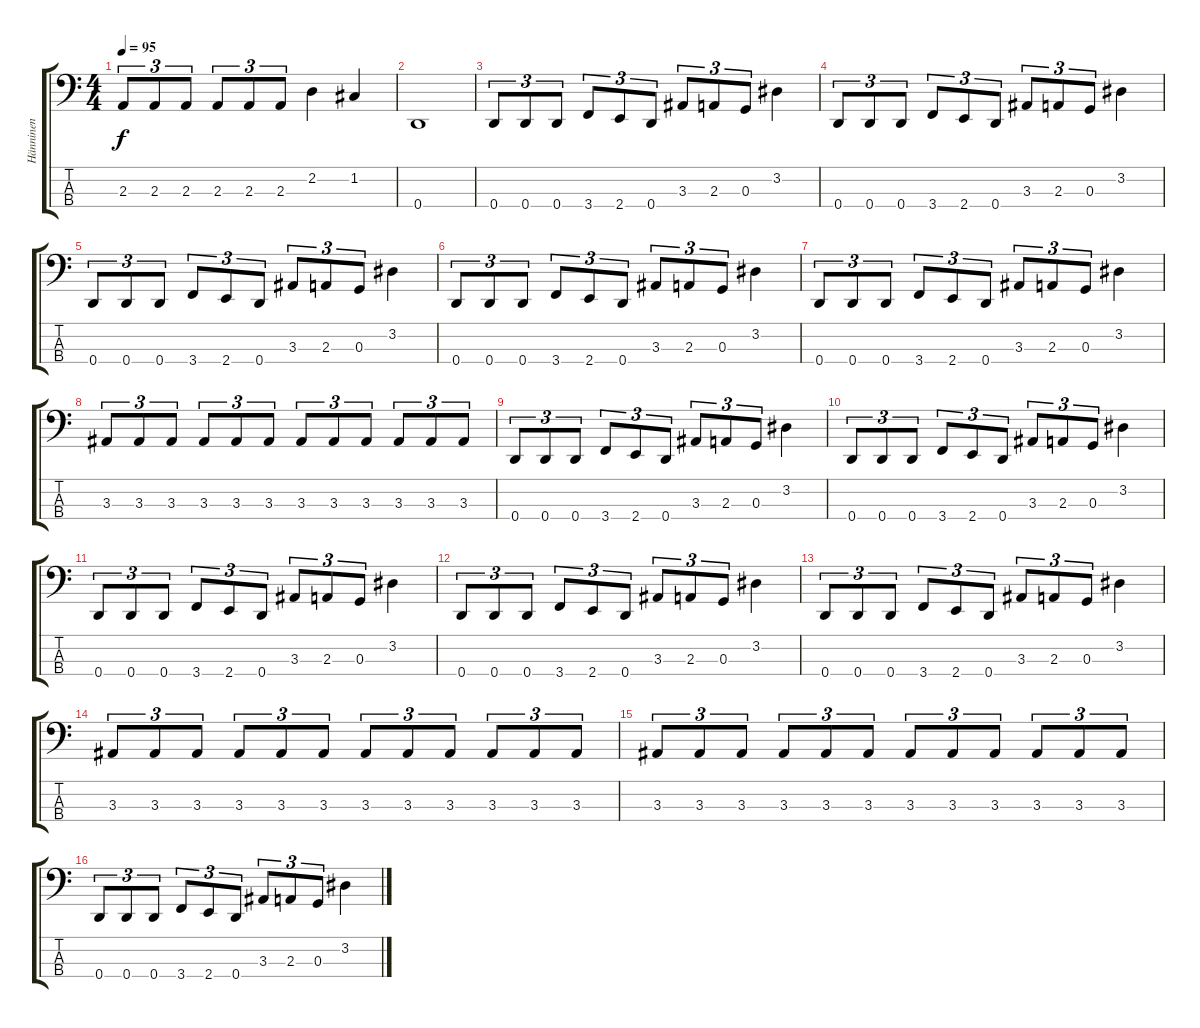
\track ("Hänninen" "Hänninen") {instrument electricbassfinger}
\staff {score tabs}
\tuning (F2 C2 G1 D1) {hide}
\ts (4 4)
\tempo 95
\clef f4
\ks c
2.3.8{tu (3 2) dy f} 2.3.8{tu (3 2)} 2.3.8{tu (3 2)} 2.3.8{tu (3 2)} 2.3.8{tu (3 2)} 2.3.8{tu (3 2)} 2.2.4 1.2.4 |
0.4.1 |
0.4.8{tu (3 2)} 0.4.8{tu (3 2)} 0.4.8{tu (3 2)} 3.4.8{tu (3 2)} 2.4.8{tu (3 2)} 0.4.8{tu (3 2)} 3.3.8{tu (3 2)} 2.3.8{tu (3 2)} 0.3.8{tu (3 2)} 3.2.4 |
0.4.8{tu (3 2)} 0.4.8{tu (3 2)} 0.4.8{tu (3 2)} 3.4.8{tu (3 2)} 2.4.8{tu (3 2)} 0.4.8{tu (3 2)} 3.3.8{tu (3 2)} 2.3.8{tu (3 2)} 0.3.8{tu (3 2)} 3.2.4 |
0.4.8{tu (3 2)} 0.4.8{tu (3 2)} 0.4.8{tu (3 2)} 3.4.8{tu (3 2)} 2.4.8{tu (3 2)} 0.4.8{tu (3 2)} 3.3.8{tu (3 2)} 2.3.8{tu (3 2)} 0.3.8{tu (3 2)} 3.2.4 |
0.4.8{tu (3 2)} 0.4.8{tu (3 2)} 0.4.8{tu (3 2)} 3.4.8{tu (3 2)} 2.4.8{tu (3 2)} 0.4.8{tu (3 2)} 3.3.8{tu (3 2)} 2.3.8{tu (3 2)} 0.3.8{tu (3 2)} 3.2.4 |
0.4.8{tu (3 2)} 0.4.8{tu (3 2)} 0.4.8{tu (3 2)} 3.4.8{tu (3 2)} 2.4.8{tu (3 2)} 0.4.8{tu (3 2)} 3.3.8{tu (3 2)} 2.3.8{tu (3 2)} 0.3.8{tu (3 2)} 3.2.4 |
3.3.8{tu (3 2)} 3.3.8{tu (3 2)} 3.3.8{tu (3 2)} 3.3.8{tu (3 2)} 3.3.8{tu (3 2)} 3.3.8{tu (3 2)} 3.3.8{tu (3 2)} 3.3.8{tu (3 2)} 3.3.8{tu (3 2)} 3.3.8{tu (3 2)} 3.3.8{tu (3 2)} 3.3.8{tu (3 2)} |
0.4.8{tu (3 2)} 0.4.8{tu (3 2)} 0.4.8{tu (3 2)} 3.4.8{tu (3 2)} 2.4.8{tu (3 2)} 0.4.8{tu (3 2)} 3.3.8{tu (3 2)} 2.3.8{tu (3 2)} 0.3.8{tu (3 2)} 3.2.4 |
0.4.8{tu (3 2)} 0.4.8{tu (3 2)} 0.4.8{tu (3 2)} 3.4.8{tu (3 2)} 2.4.8{tu (3 2)} 0.4.8{tu (3 2)} 3.3.8{tu (3 2)} 2.3.8{tu (3 2)} 0.3.8{tu (3 2)} 3.2.4 |
0.4.8{tu (3 2)} 0.4.8{tu (3 2)} 0.4.8{tu (3 2)} 3.4.8{tu (3 2)} 2.4.8{tu (3 2)} 0.4.8{tu (3 2)} 3.3.8{tu (3 2)} 2.3.8{tu (3 2)} 0.3.8{tu (3 2)} 3.2.4 |
0.4.8{tu (3 2)} 0.4.8{tu (3 2)} 0.4.8{tu (3 2)} 3.4.8{tu (3 2)} 2.4.8{tu (3 2)} 0.4.8{tu (3 2)} 3.3.8{tu (3 2)} 2.3.8{tu (3 2)} 0.3.8{tu (3 2)} 3.2.4 |
0.4.8{tu (3 2)} 0.4.8{tu (3 2)} 0.4.8{tu (3 2)} 3.4.8{tu (3 2)} 2.4.8{tu (3 2)} 0.4.8{tu (3 2)} 3.3.8{tu (3 2)} 2.3.8{tu (3 2)} 0.3.8{tu (3 2)} 3.2.4 |
3.3.8{tu (3 2)} 3.3.8{tu (3 2)} 3.3.8{tu (3 2)} 3.3.8{tu (3 2)} 3.3.8{tu (3 2)} 3.3.8{tu (3 2)} 3.3.8{tu (3 2)} 3.3.8{tu (3 2)} 3.3.8{tu (3 2)} 3.3.8{tu (3 2)} 3.3.8{tu (3 2)} 3.3.8{tu (3 2)} |
3.3.8{tu (3 2)} 3.3.8{tu (3 2)} 3.3.8{tu (3 2)} 3.3.8{tu (3 2)} 3.3.8{tu (3 2)} 3.3.8{tu (3 2)} 3.3.8{tu (3 2)} 3.3.8{tu (3 2)} 3.3.8{tu (3 2)} 3.3.8{tu (3 2)} 3.3.8{tu (3 2)} 3.3.8{tu (3 2)} |
0.4.8{tu (3 2)} 0.4.8{tu (3 2)} 0.4.8{tu (3 2)} 3.4.8{tu (3 2)} 2.4.8{tu (3 2)} 0.4.8{tu (3 2)} 3.3.8{tu (3 2)} 2.3.8{tu (3 2)} 0.3.8{tu (3 2)} 3.2.4
